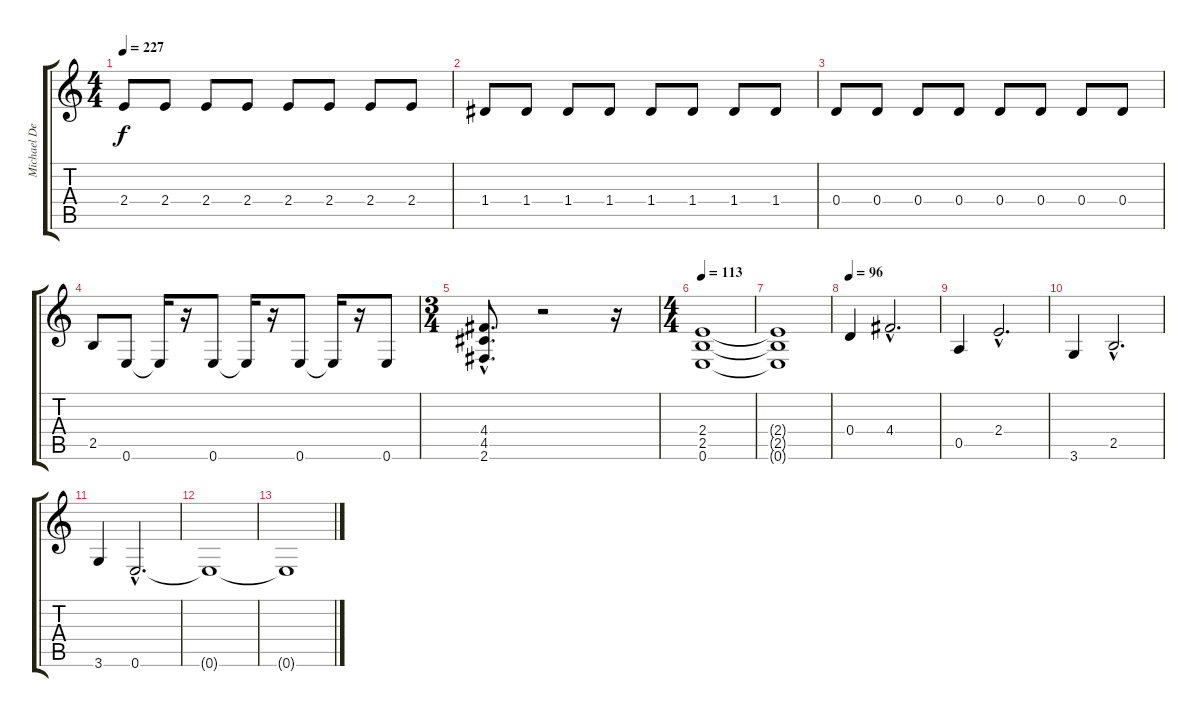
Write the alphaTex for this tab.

\track ("Michael Denner" "Michael De") {instrument distortionguitar}
\staff {score tabs}
\tuning (E4 B3 G3 D3 A2 E2) {hide}
\ts (4 4)
\tempo 227
\clef g2
\ks c
2.4.8{dy f} 2.4.8 2.4.8 2.4.8 2.4.8 2.4.8 2.4.8 2.4.8 |
1.4.8 1.4.8 1.4.8 1.4.8 1.4.8 1.4.8 1.4.8 1.4.8 |
0.4.8 0.4.8 0.4.8 0.4.8 0.4.8 0.4.8 0.4.8 0.4.8 |
2.5.8 0.6.8 0.6{t}.16 r.16 0.6.8 0.6{t}.16 r.16 0.6.8 0.6{t}.16 r.16 0.6.8 |
\ts (3 4)
(4.4{hac} 4.5{hac} 2.6{hac}).8{d} r.2 r.16 |
\ts (4 4)
\tempo 113
(2.4 2.5 0.6).1 |
(2.4{t} 2.5{t} 0.6{t}).1 |
\tempo 96
0.4.4 4.4{hac}.2{d} |
0.5.4 2.4{hac}.2{d} |
3.6.4 2.5{hac}.2{d} |
3.6.4 0.6{hac}.2{d} |
0.6{t}.1 |
0.6{t}.1
